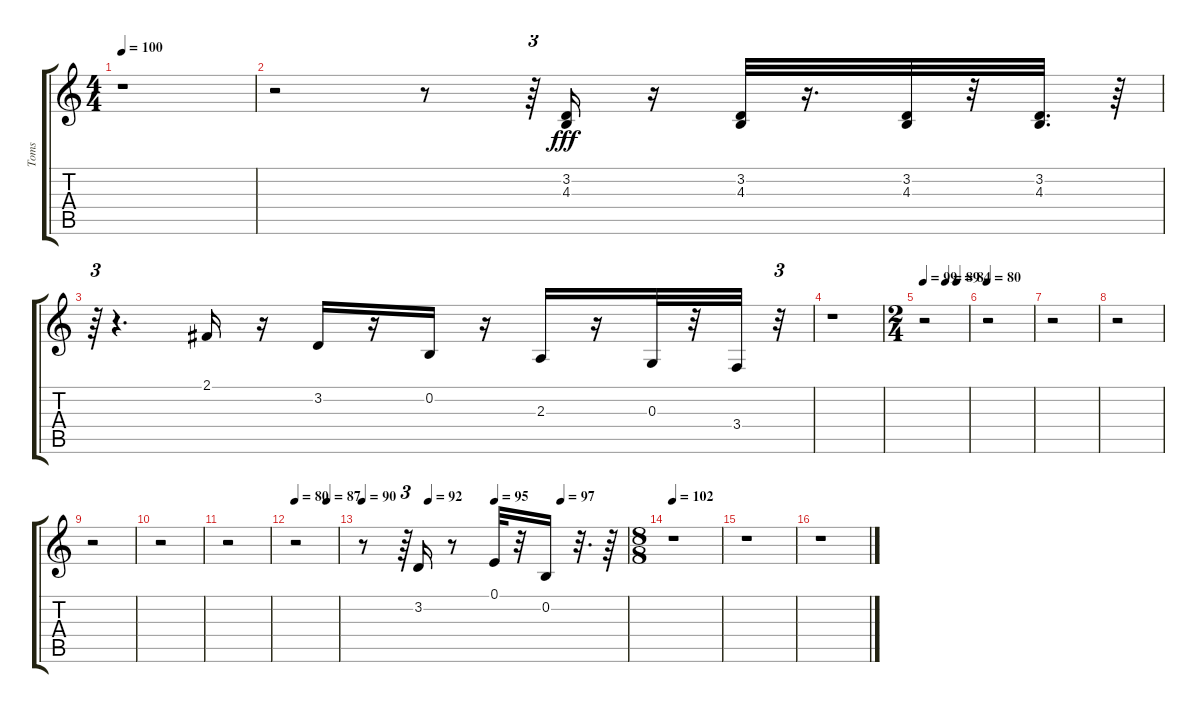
\track ("Toms" "Toms") {instrument melodictom}
\staff {score tabs}
\tuning (E4 B3 G3 D3 A2 E2) {hide}
\ts (4 4)
\tempo 100
\clef g2
\ks c
r.1{dy fff} |
r.2 r.8 r.64{tu (3 2)} (3.2 4.3).16 r.16 (3.2 4.3).32 r.16{d} (3.2 4.3).32 r.32 (3.2 4.3).32{d} r.64 |
r.64{tu (3 2)} r.4{d} 2.1.16 r.16 3.2.16 r.16 0.2.16 r.16 2.3.16 r.16 0.3.32 r.32 3.4.32 r.32{tu (3 2)} |
r.1 |
\ts (2 4)
\tempo 99
\tempo (89 0.5)
\tempo (84 0.75)
r.2 |
\tempo 80
r.2 |
r.2 |
r.2 |
r.2 |
r.2 |
r.2 |
\tempo 80
\tempo (87 0.75)
r.2 |
\tempo 90
\tempo (92 0.25)
\tempo (95 0.5)
\tempo (97 0.75)
r.8 r.64{tu (3 2)} 3.2.16 r.8 0.1.32 r.32 0.2.16 r.32{d} r.64 |
\ts (8 8)
\tempo 102
r.1 |
r.1 |
r.1
